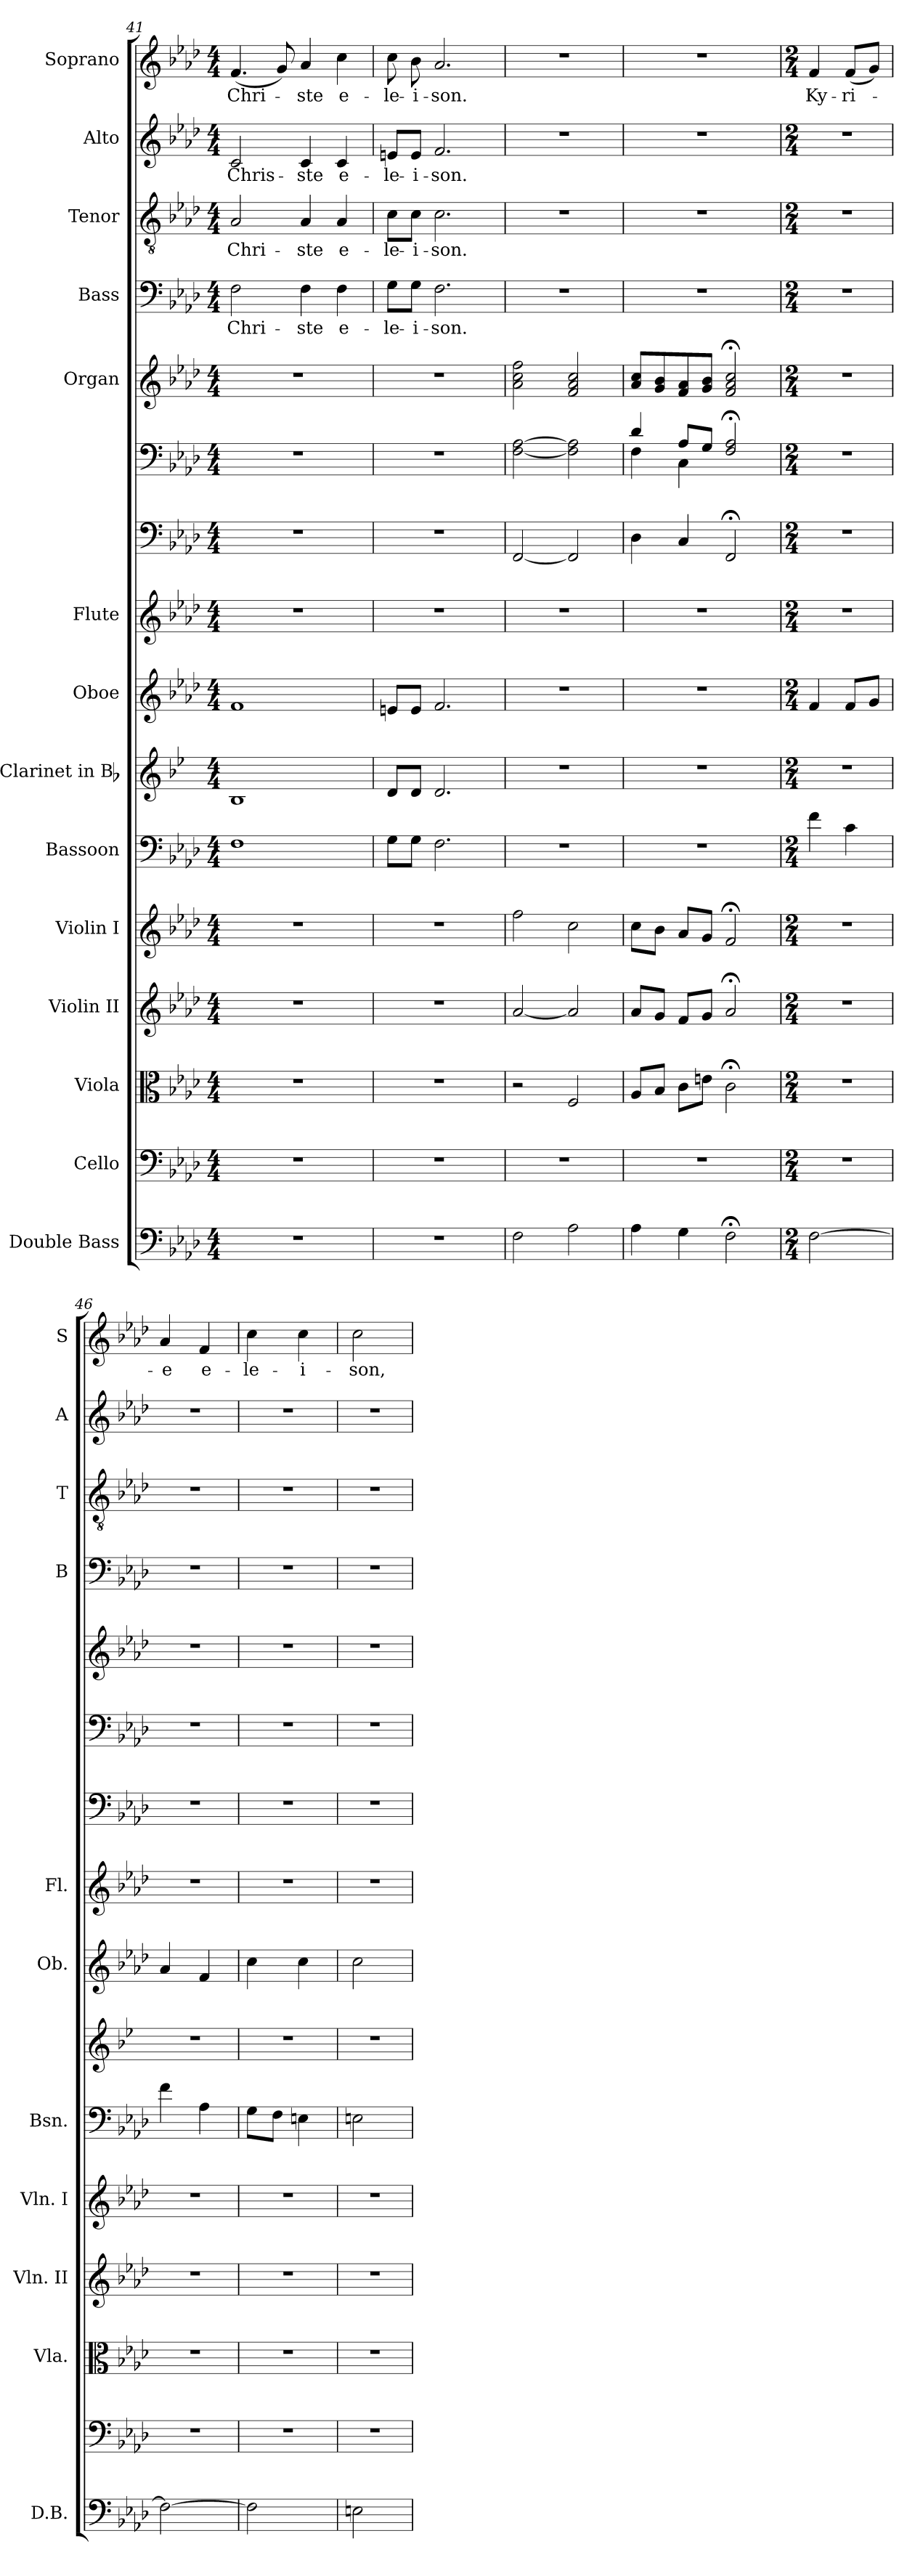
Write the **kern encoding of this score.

**kern	**kern	**kern	**kern	**kern	**kern	**kern	**kern	**kern	**kern	**kern	**kern	**kern	**text	**kern	**text	**kern	**text	**kern	**text
*part16	*part15	*part14	*part13	*part12	*part11	*part10	*part9	*part8	*part7	*part6	*part5	*part4	*part4	*part3	*part3	*part2	*part2	*part1	*part1
*staff16	*staff15	*staff14	*staff13	*staff12	*staff11	*staff10	*staff9	*staff8	*staff7	*staff6	*staff5	*staff4	*staff4	*staff3	*staff3	*staff2	*staff2	*staff1	*staff1
*I"Double Bass	*I"Cello	*I"Viola	*I"Violin II	*I"Violin I	*I"Bassoon	*I"Clarinet in Bb	*I"Oboe	*I"Flute	*	*	*I"Organ	*I"Bass	*	*I"Tenor	*	*I"Alto	*	*I"Soprano	*
*I'D.B.	*	*I'Vla.	*I'Vln. II	*I'Vln. I	*I'Bsn.	*	*I'Ob.	*I'Fl.	*	*	*	*I'B	*	*I'T	*	*I'A	*	*I'S	*
*clefF4	*clefF4	*clefC3	*clefG2	*clefG2	*clefF4	*clefG2	*clefG2	*clefG2	*clefF4	*clefF4	*clefG2	*clefF4	*	*clefGv2	*	*clefG2	*	*clefG2	*
*ITrd7c12	*	*	*	*	*	*ITrd1c2	*	*ITrd-7c-12	*	*	*	*	*	*	*	*	*	*	*
*k[b-e-a-d-]	*k[b-e-a-d-]	*k[b-e-a-d-]	*k[b-e-a-d-]	*k[b-e-a-d-]	*k[b-e-a-d-]	*k[b-e-a-d-]	*k[b-e-a-d-]	*k[b-e-a-d-]	*k[b-e-a-d-]	*k[b-e-a-d-]	*k[b-e-a-d-]	*k[b-e-a-d-]	*	*k[b-e-a-d-]	*	*k[b-e-a-d-]	*	*k[b-e-a-d-]	*
*f:	*f:	*f:	*f:	*f:	*f:	*f:	*f:	*f:	*f:	*f:	*f:	*f:	*	*f:	*	*f:	*	*f:	*
*M4/4	*M4/4	*M4/4	*M4/4	*M4/4	*M4/4	*M4/4	*M4/4	*M4/4	*M4/4	*M4/4	*M4/4	*M4/4	*	*M4/4	*	*M4/4	*	*M4/4	*
=41	=41	=41	=41	=41	=41	=41	=41	=41	=41	=41	=41	=41	=41	=41	=41	=41	=41	=41	=41
!	!	!	!	!	!	!	!	!	!	!	!	!	!LO:LY:b	!	!LO:LY:b	!	!LO:LY:b	!	!LO:LY:b
1r	1r	1r	1r	1r	1F	1A-	1f	1r	1r	1r	1r	2F\	Chri-	2A-/	Chri-	2c/	Chris-	(<4.f/	Chri-
.	.	.	.	.	.	.	.	.	.	.	.	.	.	.	.	.	.	8g/)	.
!	!	!	!	!	!	!	!	!	!	!	!	!	!LO:LY:b	!	!LO:LY:b	!	!LO:LY:b	!	!LO:LY:b
.	.	.	.	.	.	.	.	.	.	.	.	4F\	-ste	4A-/	-ste	4c/	-ste	4a-/	-ste
!	!	!	!	!	!	!	!	!	!	!	!	!	!LO:LY:b	!	!LO:LY:b	!	!LO:LY:b	!	!LO:LY:b
.	.	.	.	.	.	.	.	.	.	.	.	4F\	e-	4A-/	e-	4c/	e-	4cc\	e-
=42	=42	=42	=42	=42	=42	=42	=42	=42	=42	=42	=42	=42	=42	=42	=42	=42	=42	=42	=42
!	!	!	!	!	!	!	!	!	!	!	!	!	!LO:LY:b	!	!LO:LY:b	!	!LO:LY:b	!	!LO:LY:b
1r	1r	1r	1r	1r	8G\L	8c/L	8en/L	1r	1r	1r	1r	8G\L	-le-	8c\L	-le-	8en/L	-le-	8cc\	-le-
!	!	!	!	!	!	!	!	!	!	!	!	!	!LO:LY:b	!	!LO:LY:b	!	!LO:LY:b	!	!LO:LY:b
.	.	.	.	.	8G\J	8c/J	8e/J	.	.	.	.	8G\J	-i-	8c\J	-i-	8e/J	-i-	8b-\	-i-
!	!	!	!	!	!	!	!	!	!	!	!	!	!LO:LY:b	!	!LO:LY:b	!	!LO:LY:b	!	!LO:LY:b
.	.	.	.	.	2.F\	2.c/	2.f/	.	.	.	.	2.F\	-son.	2.c\	-son.	2.f/	-son.	2.a-/	-son.
=43	=43	=43	=43	=43	=43	=43	=43	=43	=43	=43	=43	=43	=43	=43	=43	=43	=43	=43	=43
2FF\	1r	2r	[2a-/	2ff\	1r	1r	1r	1r	[2FF/	[2F\ [2A-\	2a-\ 2cc\ 2ff\	1r	.	1r	.	1r	.	1r	.
2AA-\	.	2F/	2a-/]	2cc\	.	.	.	.	2FF/]	2F\] 2A-\]	2f/ 2a-/ 2cc/	.	.	.	.	.	.	.	.
=44	=44	=44	=44	=44	=44	=44	=44	=44	=44	=44	=44	=44	=44	=44	=44	=44	=44	=44	=44
*	*	*	*	*	*	*	*	*	*	*^	*	*	*	*	*	*	*	*	*
4AA-\	1r	8A-/L	8a-/L	8cc\L	1r	1r	1r	1r	4D-\	4d-/	4F\	8a-/ 8cc/L	1r	.	1r	.	1r	.	1r	.
.	.	8B-/J	8g/J	8b-\J	.	.	.	.	.	.	.	8g/ 8b-/	.	.	.	.	.	.	.	.
4GG\	.	8c\L	8f/L	8a-/L	.	.	.	.	4C/	8A-/L	4C\	8f/ 8a-/	.	.	.	.	.	.	.	.
.	.	8en\J	8g/J	8g/J	.	.	.	.	.	8G/J	.	8g/ 8b-/J	.	.	.	.	.	.	.	.
2FF;<\	.	2c;<\	2a-;</	2f;</	.	.	.	.	2FF;</	2F/;< 2A-/;<	2ryy	2f/;< 2a-/;< 2cc/;<	.	.	.	.	.	.	.	.
*	*	*	*	*	*	*	*	*	*	*v	*v	*	*	*	*	*	*	*	*	*
=45	=45	=45	=45	=45	=45	=45	=45	=45	=45	=45	=45	=45	=45	=45	=45	=45	=45	=45	=45
*M2/4	*M2/4	*M2/4	*M2/4	*M2/4	*M2/4	*M2/4	*M2/4	*M2/4	*M2/4	*M2/4	*M2/4	*M2/4	*	*M2/4	*	*M2/4	*	*M2/4	*
*	*	*	*	*	*	*	*	*	*	*^	*	*	*	*	*	*	*	*	*
!	!	!	!	!	!	!	!	!	!	!	!	!	!	!	!	!	!	!	!	!LO:LY:b
*	*	*	*	*	*	*	*	*	*	*v	*v	*	*	*	*	*	*	*	*	*
[2FF\	2r	2r	2r	2r	4f\	2r	4f/	2r	2r	2r	2r	2r	.	2r	.	2r	.	4f/	Ky-
!	!	!	!	!	!	!	!	!	!	!	!	!	!	!	!	!	!	!	!LO:LY:b
.	.	.	.	.	4c\	.	8f/L	.	.	.	.	.	.	.	.	.	.	(<8f/L	-ri-
.	.	.	.	.	.	.	8g/J	.	.	.	.	.	.	.	.	.	.	8g/J)	.
!!LO:PB:g=z
=46	=46	=46	=46	=46	=46	=46	=46	=46	=46	=46	=46	=46	=46	=46	=46	=46	=46	=46	=46
!	!	!	!	!	!	!	!	!	!	!	!	!	!	!	!	!	!	!	!LO:LY:b
2FF\_	2r	2r	2r	2r	4f\	2r	4a-/	2r	2r	2r	2r	2r	.	2r	.	2r	.	4a-/	-e
!	!	!	!	!	!	!	!	!	!	!	!	!	!	!	!	!	!	!	!LO:LY:b
.	.	.	.	.	4A-\	.	4f/	.	.	.	.	.	.	.	.	.	.	4f/	e-
=47	=47	=47	=47	=47	=47	=47	=47	=47	=47	=47	=47	=47	=47	=47	=47	=47	=47	=47	=47
!	!	!	!	!	!	!	!	!	!	!	!	!	!	!	!	!	!	!	!LO:LY:b
2FF\]	2r	2r	2r	2r	8G\L	2r	4cc\	2r	2r	2r	2r	2r	.	2r	.	2r	.	4cc\	-le-
.	.	.	.	.	8F\J	.	.	.	.	.	.	.	.	.	.	.	.	.	.
!	!	!	!	!	!	!	!	!	!	!	!	!	!	!	!	!	!	!	!LO:LY:b
.	.	.	.	.	4En\	.	4cc\	.	.	.	.	.	.	.	.	.	.	4cc\	-i-
=48	=48	=48	=48	=48	=48	=48	=48	=48	=48	=48	=48	=48	=48	=48	=48	=48	=48	=48	=48
!	!	!	!	!	!	!	!	!	!	!	!	!	!	!	!	!	!	!	!LO:LY:b
2EEn\	2r	2r	2r	2r	2En\	2r	2cc\	2r	2r	2r	2r	2r	.	2r	.	2r	.	2cc\	-son,
=	=	=	=	=	=	=	=	=	=	=	=	=	=	=	=	=	=	=	=
*-	*-	*-	*-	*-	*-	*-	*-	*-	*-	*-	*-	*-	*-	*-	*-	*-	*-	*-	*-
